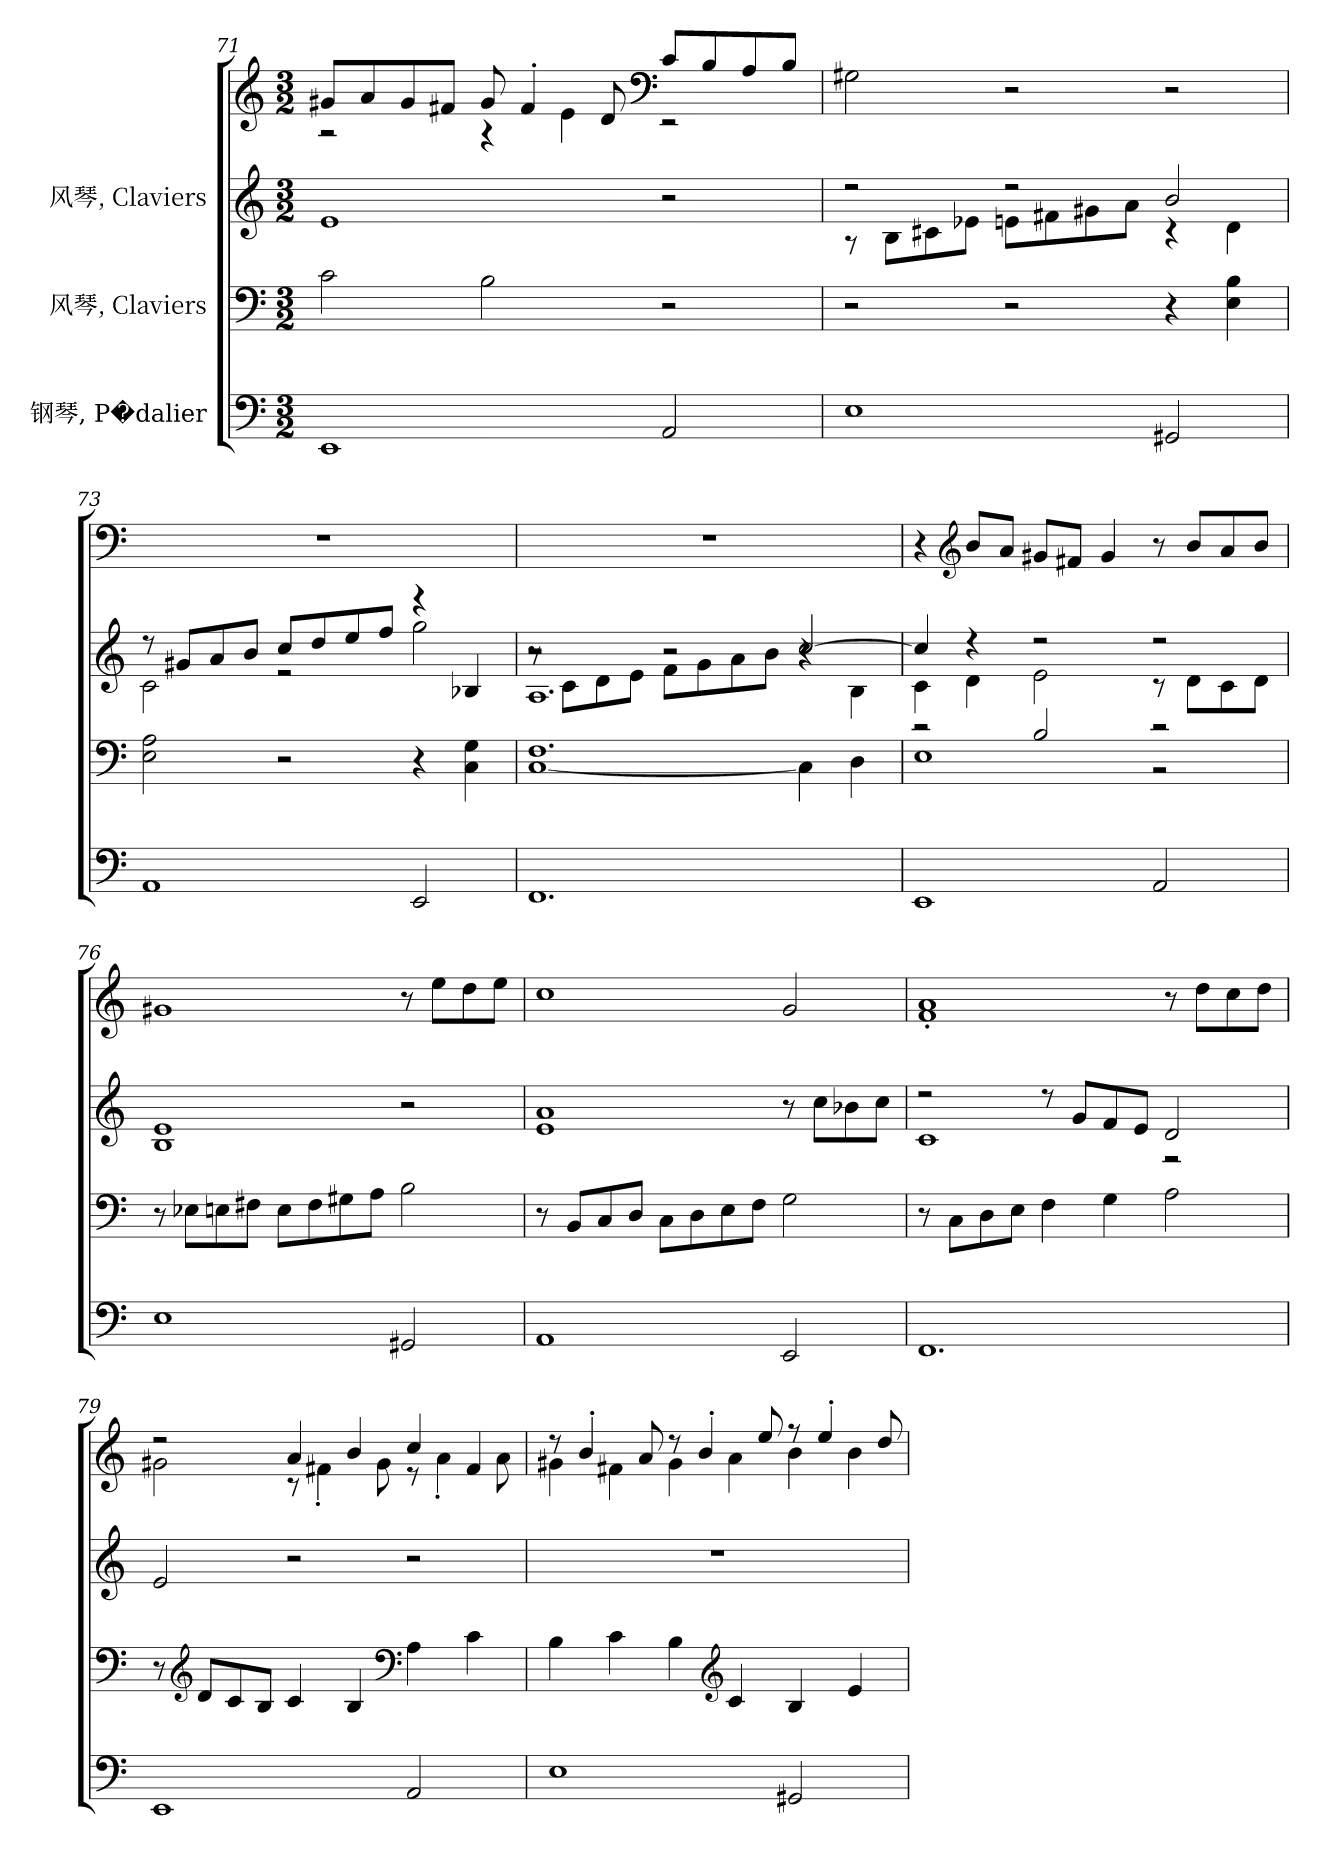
**kern	**kern	**kern	**kern
*part3	*part2	*part1	*part1
*staff4	*staff3	*staff2	*staff1
*I"钢琴, P�dalier	*I"风琴, Claviers	*I"风琴, Claviers	*
*clefF4	*clefF4	*clefG2	*clefG2
*k[]	*k[]	*k[]	*k[]
*M3/2	*M3/2	*M3/2	*M3/2
=71	=71	=71	=71
*	*	*	*^
1EE	2c\	1e	8g#X/L	2r
.	.	.	8a/	.
.	.	.	8g#/	.
.	.	.	8f#X/J	.
.	2B\	.	8g#/	4r
.	.	.	4f#'/	.
.	.	.	.	4e\
.	.	.	8d/	.
*	*	*	*clefF4	*
2AA/	2r	2r	8c/L	2r
.	.	.	8B/	.
.	.	.	8A/	.
.	.	.	8B/J	.
*	*	*	*v	*v
!!LO:LB:g=z
=72	=72	=72	=72
*	*	*^	*
1E	2r	2r	8r	2G#X\
.	.	.	8B\L	.
.	.	.	8c#X\	.
.	.	.	8e-X\J	.
.	2r	2r	8en\L	2r
.	.	.	8f#X\	.
.	.	.	8g#X\	.
.	.	.	8a\J	.
2GG#X/	4r	2b/	4r	2r
.	4E\ 4B\	.	4d\	.
=73	=73	=73	=73	=73
1AA	2E\ 2A\	8r	2c\	1.r
.	.	8g#X/L	.	.
.	.	8a/	.	.
.	.	8b/J	.	.
.	2r	8cc/L	2r	.
.	.	8dd/	.	.
.	.	8ee/	.	.
.	.	8ff/J	.	.
2EE/	4r	4r	2gg\	.
.	4C\ 4G\	4B-X/	.	.
=74	=74	=74	=74	=74
*	*^	*	*^	*
1.FF	1.F	[1C	2r	8r	1.A	1.r
.	.	.	.	8c\L	.	.
.	.	.	.	8d\	.	.
.	.	.	.	8e\J	.	.
.	.	.	2r	8f\L	.	.
.	.	.	.	8g\	.	.
.	.	.	.	8a\	.	.
.	.	.	.	8b\J	.	.
.	.	4C\]	[2cc/	4r	.	.
.	.	4D\	.	4B\	.	.
*	*	*	*	*v	*v	*
!!LO:PB:g=z
=75	=75	=75	=75	=75	=75
1EE	2r	1E	4cc/]	4c\	4r
*	*	*	*	*	*clefG2
.	.	.	4r	4d\	8b/L
.	.	.	.	.	8a/J
.	2B/	.	2r	2e\	8g#X/L
.	.	.	.	.	8f#X/J
.	.	.	.	.	4g#/
2AA/	2r	2r	2r	8r	8r
.	.	.	.	8d\L	8b/L
.	.	.	.	8c\	8a/
.	.	.	.	8d\J	8b/J
*	*v	*v	*	*	*
*	*	*v	*v	*
=76	=76	=76	=76
1E	8r	1B 1e	1g#X
.	8E-X\L	.	.
.	8En\	.	.
.	8F#X\J	.	.
.	8E\L	.	.
.	8F#\	.	.
.	8G#X\	.	.
.	8A\J	.	.
2GG#X/	2B\	2r	8r
.	.	.	8ee\L
.	.	.	8dd\
.	.	.	8ee\J
=77	=77	=77	=77
1AA	8r	1e 1a	1cc
.	8BB/L	.	.
.	8C/	.	.
.	8D/J	.	.
.	8C\L	.	.
.	8D\	.	.
.	8E\	.	.
.	8F\J	.	.
2EE/	2G\	8r	2g/
.	.	8cc\L	.
.	.	8b-X\	.
.	.	8cc\J	.
!!LO:LB:g=z
=78	=78	=78	=78
*	*	*^	*
1.FF	8r	2r	1c	1f' 1a'
.	8C\L	.	.	.
.	8D\	.	.	.
.	8E\J	.	.	.
.	4F\	8r	.	.
.	.	8g/L	.	.
.	4G\	8f/	.	.
.	.	8e/J	.	.
.	2A\	2d/	2r	8r
.	.	.	.	8dd\L
.	.	.	.	8cc\
.	.	.	.	8dd\J
*	*	*v	*v	*
=79	=79	=79	=79
*	*	*	*^
1EE	8r	2e/	2r	2g#X\
*	*clefG2	*	*	*
.	8d/L	.	.	.
.	8c/	.	.	.
.	8B/J	.	.	.
.	4c/	2r	4a/	8r
.	.	.	.	4f#X'\
.	4B/	.	4b/	.
.	.	.	.	8g#\
*	*clefF4	*	*	*
2AA/	4A\	2r	4cc/	8r
.	.	.	.	4a'\
.	4c\	.	4f#/	.
.	.	.	.	8a\
=80	=80	=80	=80	=80
1E	4B\	1.r	8r	4g#X\
.	.	.	4b'/	.
.	4c\	.	.	4f#X\
.	.	.	8a/	.
.	4B\	.	8r	4g#\
.	.	.	4b'/	.
*	*clefG2	*	*	*
.	4c/	.	.	4a\
.	.	.	8ee/	.
2GG#X/	4B/	.	8r	4b\
.	.	.	4ee'/	.
.	4e/	.	.	4b\
.	.	.	8dd/	.
*	*	*	*v	*v
=	=	=	=
*-	*-	*-	*-
